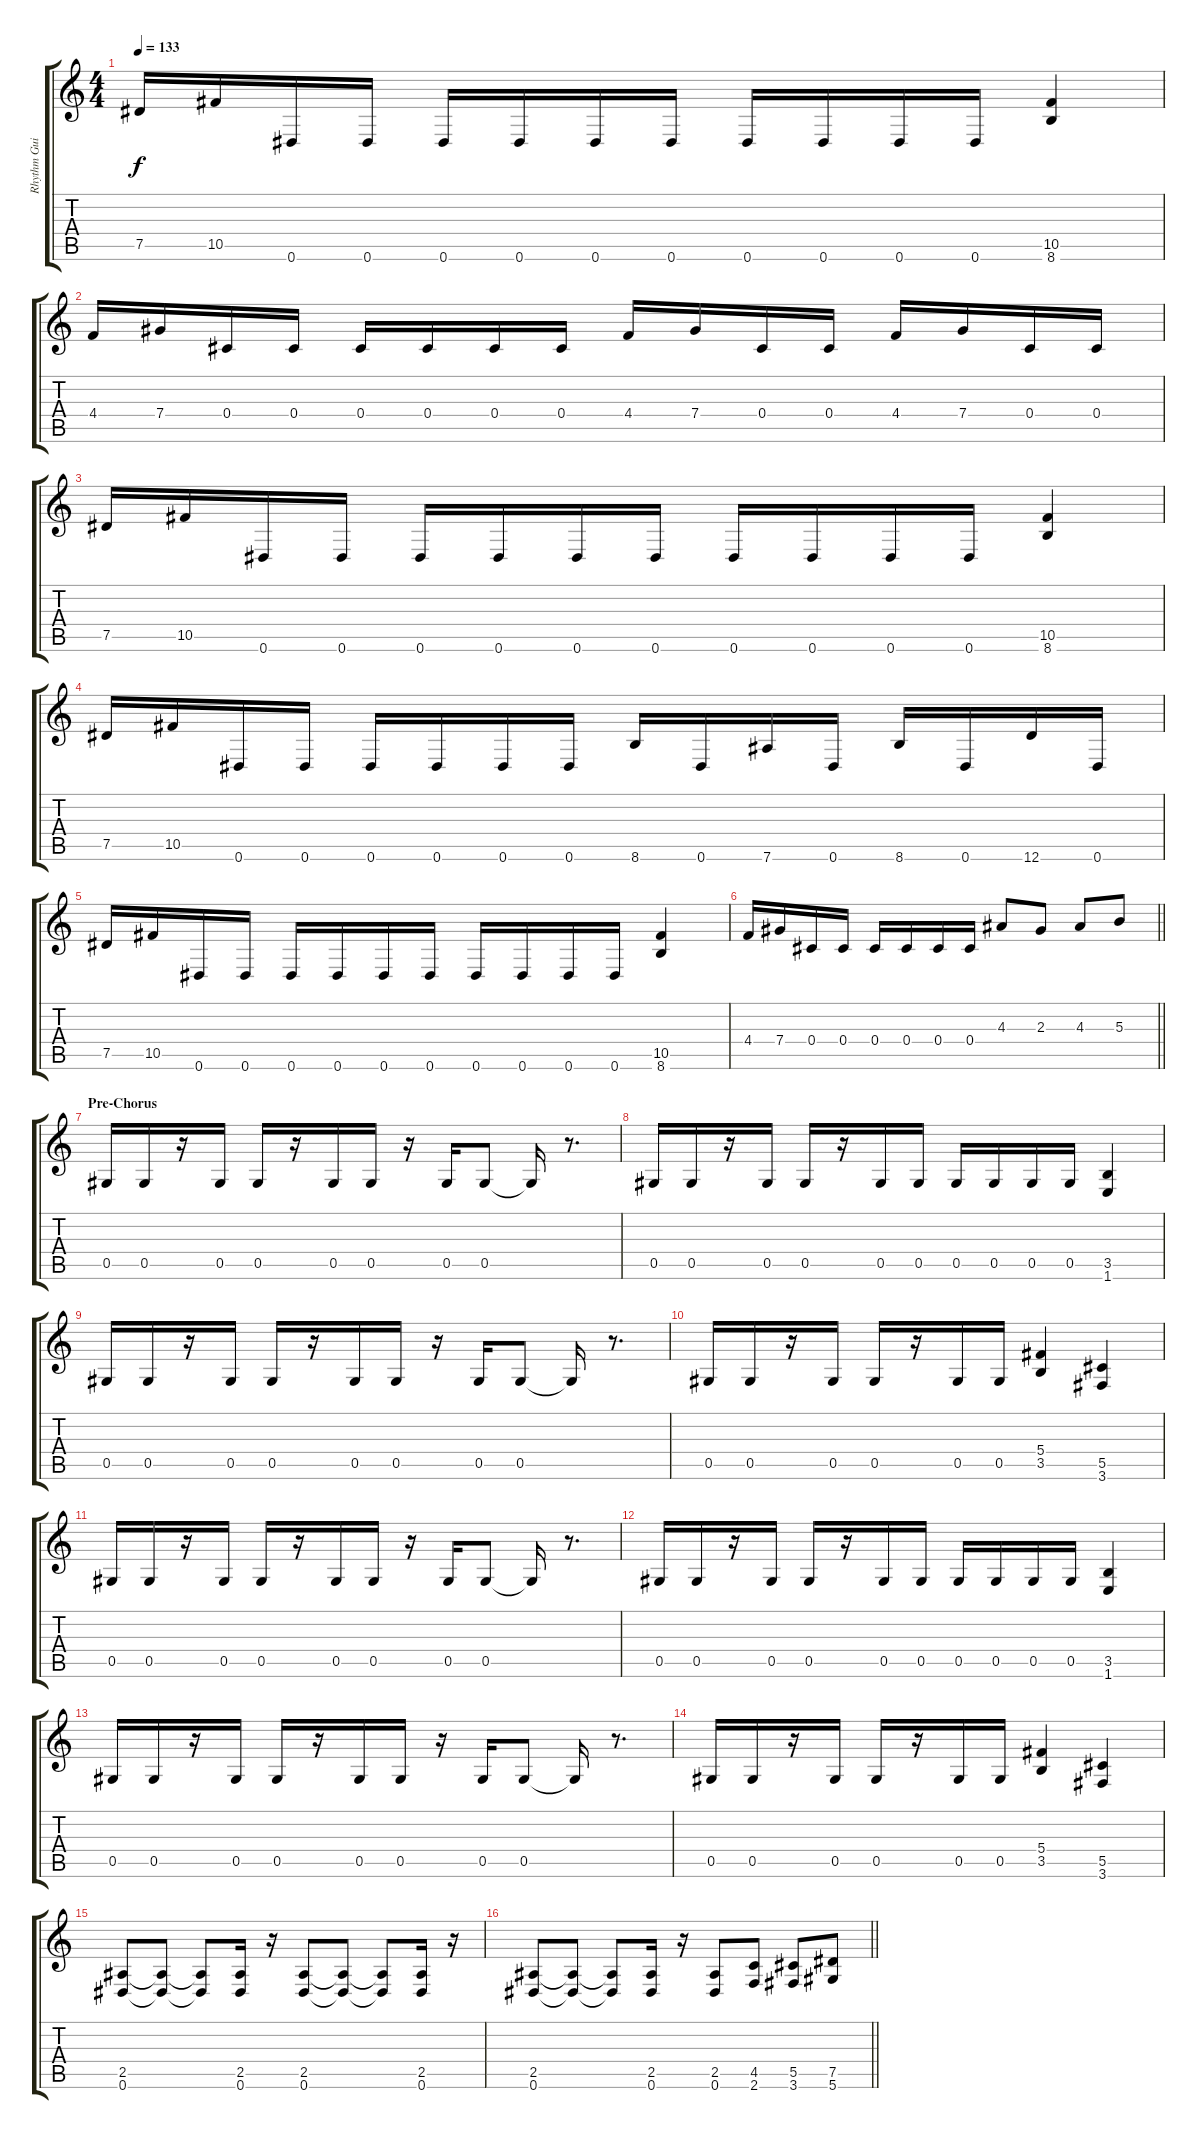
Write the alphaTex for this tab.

\track ("Rhythm Guitar Left" "Rhythm Gui") {instrument distortionguitar}
\staff {score tabs}
\tuning (Eb4 Bb3 Gb3 Db3 Ab2 Eb2) {hide}
\ts (4 4)
\tempo 133
\clef g2
\ks c
7.5.16{dy f} 10.5.16 0.6.16 0.6.16 0.6.16 0.6.16 0.6.16 0.6.16 0.6.16 0.6.16 0.6.16 0.6.16 (10.5 8.6).4 |
4.4.16 7.4.16 0.4.16 0.4.16 0.4.16 0.4.16 0.4.16 0.4.16 4.4.16 7.4.16 0.4.16 0.4.16 4.4.16 7.4.16 0.4.16 0.4.16 |
7.5.16 10.5.16 0.6.16 0.6.16 0.6.16 0.6.16 0.6.16 0.6.16 0.6.16 0.6.16 0.6.16 0.6.16 (10.5 8.6).4 |
7.5.16 10.5.16 0.6.16 0.6.16 0.6.16 0.6.16 0.6.16 0.6.16 8.6.16 0.6.16 7.6.16 0.6.16 8.6.16 0.6.16 12.6.16 0.6.16 |
7.5.16 10.5.16 0.6.16 0.6.16 0.6.16 0.6.16 0.6.16 0.6.16 0.6.16 0.6.16 0.6.16 0.6.16 (10.5 8.6).4 |
\barLineRight lightlight
4.4.16 7.4.16 0.4.16 0.4.16 0.4.16 0.4.16 0.4.16 0.4.16 4.3.8 2.3.8 4.3.8 5.3.8 |
\section ("" "Pre-Chorus")
0.5.16 0.5.16 r.16 0.5.16 0.5.16 r.16 0.5.16 0.5.16 r.16 0.5.16 0.5.8 0.5{t}.16 r.8{d} |
0.5.16 0.5.16 r.16 0.5.16 0.5.16 r.16 0.5.16 0.5.16 0.5.16 0.5.16 0.5.16 0.5.16 (3.5 1.6).4 |
0.5.16 0.5.16 r.16 0.5.16 0.5.16 r.16 0.5.16 0.5.16 r.16 0.5.16 0.5.8 0.5{t}.16 r.8{d} |
0.5.16 0.5.16 r.16 0.5.16 0.5.16 r.16 0.5.16 0.5.16 (5.4 3.5).4 (5.5 3.6).4 |
0.5.16 0.5.16 r.16 0.5.16 0.5.16 r.16 0.5.16 0.5.16 r.16 0.5.16 0.5.8 0.5{t}.16 r.8{d} |
0.5.16 0.5.16 r.16 0.5.16 0.5.16 r.16 0.5.16 0.5.16 0.5.16 0.5.16 0.5.16 0.5.16 (3.5 1.6).4 |
0.5.16 0.5.16 r.16 0.5.16 0.5.16 r.16 0.5.16 0.5.16 r.16 0.5.16 0.5.8 0.5{t}.16 r.8{d} |
0.5.16 0.5.16 r.16 0.5.16 0.5.16 r.16 0.5.16 0.5.16 (5.4 3.5).4 (5.5 3.6).4 |
(2.5 0.6).8 (2.5{t} 0.6{t}).8 (2.5{t} 0.6{t}).8 (2.5 0.6).16 r.16 (2.5 0.6).8 (2.5{t} 0.6{t}).8 (2.5{t} 0.6{t}).8 (2.5 0.6).16 r.16 |
\barLineRight lightlight
(2.5 0.6).8 (2.5{t} 0.6{t}).8 (2.5{t} 0.6{t}).8 (2.5 0.6).16 r.16 (2.5 0.6).8 (4.5 2.6).8 (5.5 3.6).8 (7.5 5.6).8
